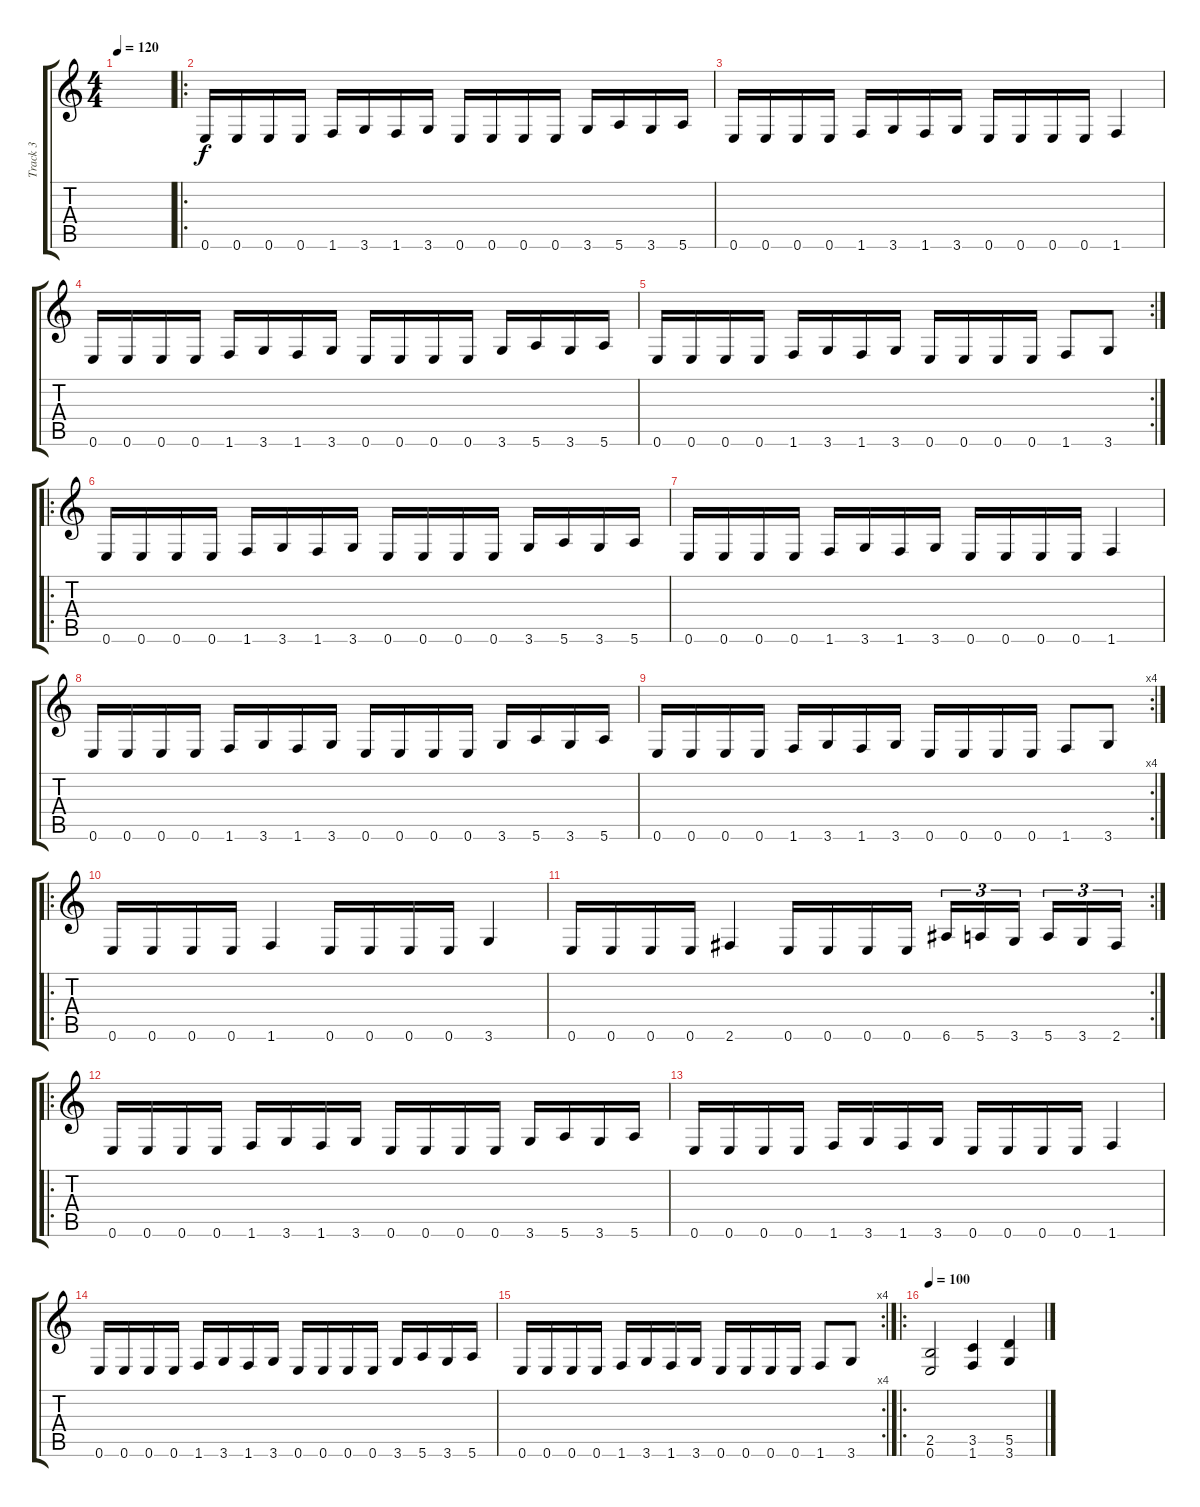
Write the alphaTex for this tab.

\track ("Track 3" "Track 3") {instrument distortionguitar}
\staff {score tabs}
\tuning (E4 B3 G3 D3 A2 E2) {hide}
\ts (4 4)
\tempo 120
\clef g2
\ks c
|
\ro
0.6.16 0.6.16 0.6.16 0.6.16 1.6.16 3.6.16 1.6.16 3.6.16 0.6.16 0.6.16 0.6.16 0.6.16 3.6.16 5.6.16 3.6.16 5.6.16 |
0.6.16 0.6.16 0.6.16 0.6.16 1.6.16 3.6.16 1.6.16 3.6.16 0.6.16 0.6.16 0.6.16 0.6.16 1.6.4 |
0.6.16 0.6.16 0.6.16 0.6.16 1.6.16 3.6.16 1.6.16 3.6.16 0.6.16 0.6.16 0.6.16 0.6.16 3.6.16 5.6.16 3.6.16 5.6.16 |
\rc 2
0.6.16 0.6.16 0.6.16 0.6.16 1.6.16 3.6.16 1.6.16 3.6.16 0.6.16 0.6.16 0.6.16 0.6.16 1.6.8 3.6.8 |
\ro
0.6.16 0.6.16 0.6.16 0.6.16 1.6.16 3.6.16 1.6.16 3.6.16 0.6.16 0.6.16 0.6.16 0.6.16 3.6.16 5.6.16 3.6.16 5.6.16 |
0.6.16 0.6.16 0.6.16 0.6.16 1.6.16 3.6.16 1.6.16 3.6.16 0.6.16 0.6.16 0.6.16 0.6.16 1.6.4 |
0.6.16 0.6.16 0.6.16 0.6.16 1.6.16 3.6.16 1.6.16 3.6.16 0.6.16 0.6.16 0.6.16 0.6.16 3.6.16 5.6.16 3.6.16 5.6.16 |
\rc 4
0.6.16 0.6.16 0.6.16 0.6.16 1.6.16 3.6.16 1.6.16 3.6.16 0.6.16 0.6.16 0.6.16 0.6.16 1.6.8 3.6.8 |
\ro
0.6.16 0.6.16 0.6.16 0.6.16 1.6.4 0.6.16 0.6.16 0.6.16 0.6.16 3.6.4 |
\rc 2
0.6.16 0.6.16 0.6.16 0.6.16 2.6.4 0.6.16 0.6.16 0.6.16 0.6.16 6.6.16{tu (3 2)} 5.6.16{tu (3 2)} 3.6.16{tu (3 2)} 5.6.16{tu (3 2)} 3.6.16{tu (3 2)} 2.6.16{tu (3 2)} |
\ro
0.6.16 0.6.16 0.6.16 0.6.16 1.6.16 3.6.16 1.6.16 3.6.16 0.6.16 0.6.16 0.6.16 0.6.16 3.6.16 5.6.16 3.6.16 5.6.16 |
0.6.16 0.6.16 0.6.16 0.6.16 1.6.16 3.6.16 1.6.16 3.6.16 0.6.16 0.6.16 0.6.16 0.6.16 1.6.4 |
0.6.16 0.6.16 0.6.16 0.6.16 1.6.16 3.6.16 1.6.16 3.6.16 0.6.16 0.6.16 0.6.16 0.6.16 3.6.16 5.6.16 3.6.16 5.6.16 |
\rc 4
0.6.16 0.6.16 0.6.16 0.6.16 1.6.16 3.6.16 1.6.16 3.6.16 0.6.16 0.6.16 0.6.16 0.6.16 1.6.8 3.6.8 |
\ro
\tempo 100
(2.5 0.6).2 (3.5 1.6).4 (5.5 3.6).4
